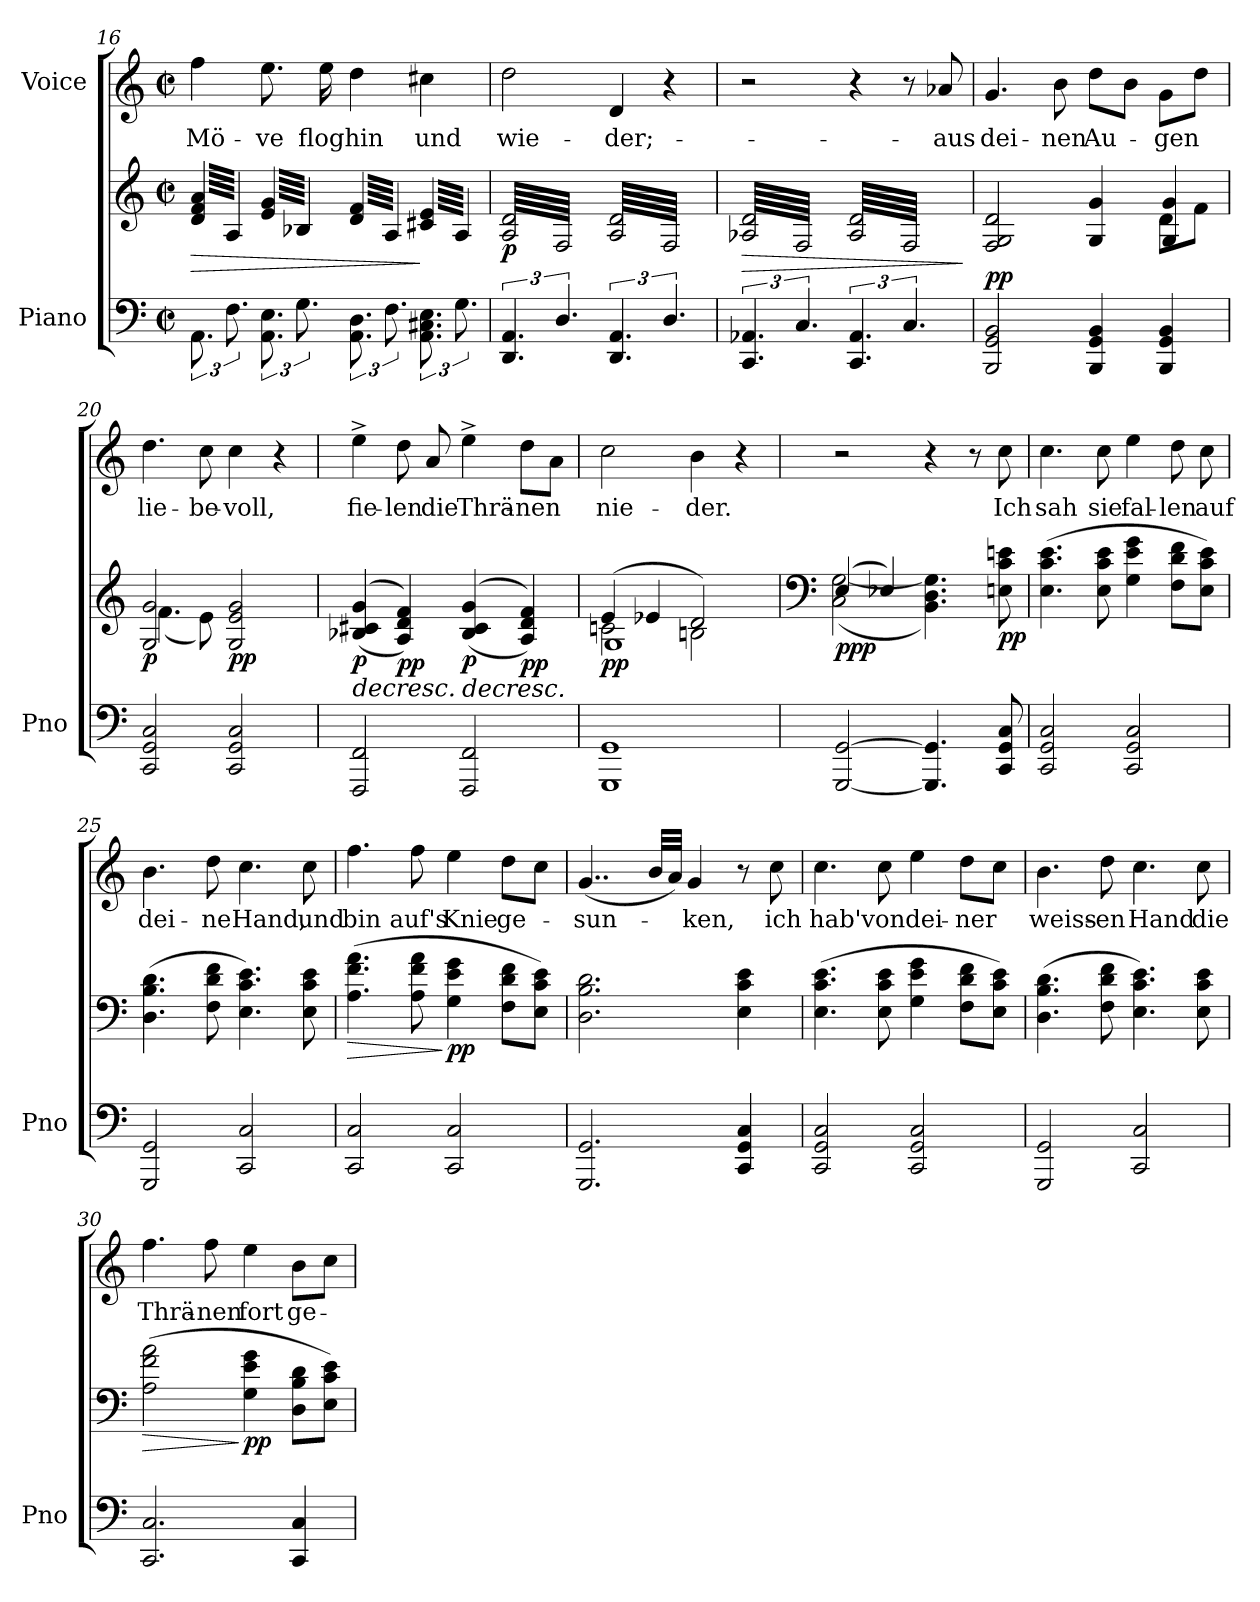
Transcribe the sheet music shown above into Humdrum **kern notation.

**kern	**kern	**dynam	**kern	**text
*part2	*part2	*part2	*part1	*part1
*staff3	*staff2	*staff2/3	*staff1	*staff1
*I"Piano	*	*	*I"Voice	*
*I'Pno	*	*	*	*
*clefF4	*clefG2	*	*clefG2	*
*k[]	*k[]	*	*k[]	*
*M2/2	*M2/2	*	*M2/2	*
*met(c|)	*met(c|)	*	*met(c|)	*
=16	=16	=16	=16	=16
!	!	!LO:HP:b	!	!LO:LY:b
*	*tremolo	*	*	*
12.AA\	64d/ 64f/ 64a/LLLL	>	4ff\	Mö-
.	64A/	.	.	.
.	64d/ 64f/ 64a/	.	.	.
.	64A/	.	.	.
.	64d/ 64f/ 64a/	.	.	.
.	64A/	.	.	.
.	64d/ 64f/ 64a/	.	.	.
.	64A/	.	.	.
12.F\	64d/ 64f/ 64a/	.	.	.
.	64A/	.	.	.
.	64d/ 64f/ 64a/	.	.	.
.	64A/	.	.	.
.	64d/ 64f/ 64a/	.	.	.
.	64A/	.	.	.
.	64d/ 64f/ 64a/	.	.	.
.	64A/JJJJ	.	.	.
!	!	!	!	!LO:LY:b
12.AA\ 12.E\	64e/ 64g/LLLL	.	8.ee\	-ve
.	64B-X/	.	.	.
.	64e/ 64g/	.	.	.
.	64B-X/	.	.	.
.	64e/ 64g/	.	.	.
.	64B-X/	.	.	.
.	64e/ 64g/	.	.	.
.	64B-X/	.	.	.
12.G\	64e/ 64g/	.	.	.
.	64B-X/	.	.	.
.	64e/ 64g/	.	.	.
.	64B-X/	.	.	.
!	!	!	!	!LO:LY:b
.	64e/ 64g/	.	16ee\	flog
.	64B-X/	.	.	.
.	64e/ 64g/	.	.	.
.	64B-X/JJJJ	.	.	.
!	!	!	!	!LO:LY:b
12.AA\ 12.D\	64d/ 64f/LLLL	.	4dd\	hin
.	64A/	.	.	.
.	64d/ 64f/	.	.	.
.	64A/	.	.	.
.	64d/ 64f/	.	.	.
.	64A/	.	.	.
.	64d/ 64f/	.	.	.
.	64A/	.	.	.
12.F\	64d/ 64f/	.	.	.
.	64A/	.	.	.
.	64d/ 64f/	.	.	.
.	64A/	.	.	.
.	64d/ 64f/	.	.	.
.	64A/	.	.	.
.	64d/ 64f/	.	.	.
.	64A/JJJJ	.	.	.
!	!	!	!	!LO:LY:b
12.AA\ 12.C#X\ 12.E\	64c#X/ 64e/LLLL	]	4cc#X\	und
.	64A/	.	.	.
.	64c#X/ 64e/	.	.	.
.	64A/	.	.	.
.	64c#X/ 64e/	.	.	.
.	64A/	.	.	.
.	64c#X/ 64e/	.	.	.
.	64A/	.	.	.
12.G\	64c#X/ 64e/	.	.	.
.	64A/	.	.	.
.	64c#X/ 64e/	.	.	.
.	64A/	.	.	.
.	64c#X/ 64e/	.	.	.
.	64A/	.	.	.
.	64c#X/ 64e/	.	.	.
.	64A/JJJJ	.	.	.
=17	=17	=17	=17	=17
!	!	!LO:DY:b	!	!LO:LY:b
6.DD/ 6.AA/	64A/ 64d/LLLL	p	2dd\	wie-
.	64F/	.	.	.
.	64A/ 64d/	.	.	.
.	64F/	.	.	.
.	64A/ 64d/	.	.	.
.	64F/	.	.	.
.	64A/ 64d/	.	.	.
.	64F/	.	.	.
.	64A/ 64d/	.	.	.
.	64F/	.	.	.
.	64A/ 64d/	.	.	.
.	64F/	.	.	.
.	64A/ 64d/	.	.	.
.	64F/	.	.	.
.	64A/ 64d/	.	.	.
.	64F/	.	.	.
6.D/	64A/ 64d/	.	.	.
.	64F/	.	.	.
.	64A/ 64d/	.	.	.
.	64F/	.	.	.
.	64A/ 64d/	.	.	.
.	64F/	.	.	.
.	64A/ 64d/	.	.	.
.	64F/	.	.	.
.	64A/ 64d/	.	.	.
.	64F/	.	.	.
.	64A/ 64d/	.	.	.
.	64F/	.	.	.
.	64A/ 64d/	.	.	.
.	64F/	.	.	.
.	64A/ 64d/	.	.	.
.	64F/JJJJ	.	.	.
!	!	!	!	!LO:LY:b
6.DD/ 6.AA/	64A/ 64d/LLLL	.	4d/	-der;-
.	64F/	.	.	.
.	64A/ 64d/	.	.	.
.	64F/	.	.	.
.	64A/ 64d/	.	.	.
.	64F/	.	.	.
.	64A/ 64d/	.	.	.
.	64F/	.	.	.
.	64A/ 64d/	.	.	.
.	64F/	.	.	.
.	64A/ 64d/	.	.	.
.	64F/	.	.	.
.	64A/ 64d/	.	.	.
.	64F/	.	.	.
.	64A/ 64d/	.	.	.
.	64F/	.	.	.
6.D/	64A/ 64d/	.	4r	.
.	64F/	.	.	.
.	64A/ 64d/	.	.	.
.	64F/	.	.	.
.	64A/ 64d/	.	.	.
.	64F/	.	.	.
.	64A/ 64d/	.	.	.
.	64F/	.	.	.
.	64A/ 64d/	.	.	.
.	64F/	.	.	.
.	64A/ 64d/	.	.	.
.	64F/	.	.	.
.	64A/ 64d/	.	.	.
.	64F/	.	.	.
.	64A/ 64d/	.	.	.
.	64F/JJJJ	.	.	.
=18	=18	=18	=18	=18
!	!	!LO:HP:b	!	!
6.CC/ 6.AA-X/	64A-X/ 64d/LLLL	>	2r	.
.	64F/	.	.	.
.	64A-X/ 64d/	.	.	.
.	64F/	.	.	.
.	64A-X/ 64d/	.	.	.
.	64F/	.	.	.
.	64A-X/ 64d/	.	.	.
.	64F/	.	.	.
.	64A-X/ 64d/	.	.	.
.	64F/	.	.	.
.	64A-X/ 64d/	.	.	.
.	64F/	.	.	.
.	64A-X/ 64d/	.	.	.
.	64F/	.	.	.
.	64A-X/ 64d/	.	.	.
.	64F/	.	.	.
6.C/	64A-X/ 64d/	.	.	.
.	64F/	.	.	.
.	64A-X/ 64d/	.	.	.
.	64F/	.	.	.
.	64A-X/ 64d/	.	.	.
.	64F/	.	.	.
.	64A-X/ 64d/	.	.	.
.	64F/	.	.	.
.	64A-X/ 64d/	.	.	.
.	64F/	.	.	.
.	64A-X/ 64d/	.	.	.
.	64F/	.	.	.
.	64A-X/ 64d/	.	.	.
.	64F/	.	.	.
.	64A-X/ 64d/	.	.	.
.	64F/JJJJ	.	.	.
6.CC/ 6.AA-/	64A-/ 64d/LLLL	.	4r	.
.	64F/	.	.	.
.	64A-/ 64d/	.	.	.
.	64F/	.	.	.
.	64A-/ 64d/	.	.	.
.	64F/	.	.	.
.	64A-/ 64d/	.	.	.
.	64F/	.	.	.
.	64A-/ 64d/	.	.	.
.	64F/	.	.	.
.	64A-/ 64d/	.	.	.
.	64F/	.	.	.
.	64A-/ 64d/	.	.	.
.	64F/	.	.	.
.	64A-/ 64d/	.	.	.
.	64F/	.	.	.
6.C/	64A-/ 64d/	.	8r	.
.	64F/	.	.	.
.	64A-/ 64d/	.	.	.
.	64F/	.	.	.
.	64A-/ 64d/	.	.	.
.	64F/	.	.	.
.	64A-/ 64d/	.	.	.
.	64F/	.	.	.
!	!	!	!	!LO:LY:b
.	64A-/ 64d/	.	8a-X/	-aus
.	64F/	.	.	.
.	64A-/ 64d/	.	.	.
.	64F/	.	.	.
.	64A-/ 64d/	.	.	.
.	64F/	.	.	.
.	64A-/ 64d/	.	.	.
.	64F/JJJJ	.	.	.
*	*Xtremolo	*	*	*
.	.	]	.	.
=19	=19	=19	=19	=19
*	*^	*	*	*
!	!	!	!LO:DY:a=2	!	!LO:LY:b
2BBB/ 2GG/ 2BB/	2.ryy	2F/ 2G/ 2d/	pp	4.g/	dei-
.	.	.	.	.	.
.	.	.	.	.	.
.	.	.	.	.	.
.	.	.	.	.	.
.	.	.	.	.	.
.	.	.	.	.	.
.	.	.	.	.	.
.	.	.	.	.	.
.	.	.	.	.	.
.	.	.	.	.	.
.	.	.	.	.	.
.	.	.	.	.	.
.	.	.	.	.	.
.	.	.	.	.	.
.	.	.	.	.	.
!	!	!	!	!	!LO:LY:b
.	.	.	.	8b\	-nen
!	!	!	!	!	!LO:LY:b
4BBB/ 4GG/ 4BB/	.	4G/ 4g/	.	8dd\L	Au-
.	.	.	.	8b\J	.
!	!	!	!	!	!LO:LY:b
4BBB/ 4GG/ 4BB/	8d\L	4G/ 4g/	.	8g\L	-gen
.	8f\J	.	.	8dd\J	.
!!LO:PB:g=z
=20	=20	=20	=20	=20	=20
!	!	!	!LO:DY:b	!	!LO:LY:b
2CC/ 2GG/ 2C/	2G/ 2g/	(4.f\	p	4.dd\	lie-
!	!	!	!	!	!LO:LY:b
.	.	8e\)	.	8cc\	-be-
!	!	!	!LO:DY:b	!	!LO:LY:b
2CC/ 2GG/ 2C/	2G/ 2e/ 2g/	2rgyy	pp	4cc\	-voll,
.	.	.	.	4r	.
*	*v	*v	*	*	*
=21	=21	=21	=21	=21
!	!	!LO:HP:b	!	!LO:LY:b
!	!	!LO:DY:n=1:b	!	!
2FFF/ 2FF/	((>4B-X/ 4c#X/ 4g/	> p	4ee^\	fie-
!	!	!LO:DY:n=2:b	!	!LO:LY:b
.	4A/ 4d/ 4f/))	pp	8dd\	-len
!	!	!	!	!LO:LY:b
.	.	.	8a/	die
!	!	!LO:HP:n=1:b	!	!LO:LY:b
!	!	!LO:DY:n=3:b	!	!
2FFF/ 2FF/	((>4B-/ 4c#/ 4g/	] > p	4ee^\	Thrä-
!	!	!LO:DY:n=4:b	!	!LO:LY:b
.	4A/ 4d/ 4f/))	pp	8dd\L	-nen
.	.	.	8a\J	.
.	.	]	.	.
=22	=22	=22	=22	=22
*	*^	*	*	*
*	*	*^	*	*	*
!	!	!	!	!LO:DY:b	!	!LO:LY:b
1GGG 1GG	(4e/	2cn\	1G	pp	2cc\	nie-
.	4e-X/	.	.	.	.	.
!	!	!	!	!	!	!LO:LY:b
.	2d/)	2Bn\	.	.	4b\	-der.
.	.	.	.	.	4r	.
*	*v	*v	*v	*	*	*
=23	=23	=23	=23	=23
*	*clefF4	*	*	*
*	*^	*	*	*
!	!	!	!LO:DY:b	!	!
[2GGG/ [2GG/	(4E/	(2C\ [2G\	ppp	2r	.
.	4E-X/)	.	.	.	.
4.GGG/] 4.GG/]	2rFyy	4.BB\ 4.D\ 4.G\])	.	4r	.
.	.	.	.	8r	.
!	!	!	!LO:DY:b	!	!LO:LY:b
8CC/ 8GG/ 8C/	.	8En\ 8c\ 8en\	pp	8cc\	Ich
=24	=24	=24	=24	=24	=24
!	!	!	!	!	!LO:LY:b
*	*v	*v	*	*	*
2CC/ 2GG/ 2C/	(4.E\ 4.c\ 4.e\	.	4.cc\	sah
!	!	!	!	!LO:LY:b
.	8E\ 8c\ 8e\	.	8cc\	sie
!	!	!	!	!LO:LY:b
2CC/ 2GG/ 2C/	4G\ 4e\ 4g\	.	4ee\	fal-
!	!	!	!	!LO:LY:b
.	8F\ 8d\ 8f\L	.	8dd\	-len
!	!	!	!	!LO:LY:b
.	8E\ 8c\ 8e\J)	.	8cc\	auf
=25	=25	=25	=25	=25
!	!	!	!	!LO:LY:b
2GGG/ 2GG/	(4.D\ 4.B\ 4.d\	.	4.b\	dei-
!	!	!	!	!LO:LY:b
.	8F\ 8d\ 8f\	.	8dd\	-ne
!	!	!	!	!LO:LY:b
2CC/ 2C/	4.E\ 4.c\ 4.e\)	.	4.cc\	Hand,
!	!	!	!	!LO:LY:b
.	8E\ 8c\ 8e\	.	8cc\	und
!!LO:LB:g=z
=26	=26	=26	=26	=26
!	!	!LO:HP:b	!	!LO:LY:b
2CC/ 2C/	(4.A\ 4.f\ 4.a\	>	4.ff\	bin
!	!	!	!	!LO:LY:b
.	8A\ 8f\ 8a\	.	8ff\	auf's
!	!	!LO:DY:n=1:b	!	!LO:LY:b
2CC/ 2C/	4G\ 4e\ 4g\	] pp	4ee\	Knie
!	!	!	!	!LO:LY:b
.	8F\ 8d\ 8f\L	.	8dd\L	ge-
.	8E\ 8c\ 8e\J)	.	8cc\J	.
=27	=27	=27	=27	=27
!	!	!	!	!LO:LY:b
2.GGG/ 2.GG/	2.D\ 2.B\ 2.d\	.	(4..g/	-sun-
.	.	.	32b/LLL	.
.	.	.	32a/JJJ)	.
!	!	!	!	!LO:LY:b
.	.	.	4g/	-ken,
4CC/ 4GG/ 4C/	4E\ 4c\ 4e\	.	8r	.
!	!	!	!	!LO:LY:b
.	.	.	8cc\	ich
=28	=28	=28	=28	=28
!	!	!	!	!LO:LY:b
2CC/ 2GG/ 2C/	(4.E\ 4.c\ 4.e\	.	4.cc\	hab'
!	!	!	!	!LO:LY:b
.	8E\ 8c\ 8e\	.	8cc\	von
!	!	!	!	!LO:LY:b
2CC/ 2GG/ 2C/	4G\ 4e\ 4g\	.	4ee\	dei-
!	!	!	!	!LO:LY:b
.	8F\ 8d\ 8f\L	.	8dd\L	-ner
.	8E\ 8c\ 8e\J)	.	8cc\J	.
=29	=29	=29	=29	=29
!	!	!	!	!LO:LY:b
2GGG/ 2GG/	(4.D\ 4.B\ 4.d\	.	4.b\	weiss-
!	!	!	!	!LO:LY:b
.	8F\ 8d\ 8f\	.	8dd\	-en
!	!	!	!	!LO:LY:b
2CC/ 2C/	4.E\ 4.c\ 4.e\)	.	4.cc\	Hand
!	!	!	!	!LO:LY:b
.	8E\ 8c\ 8e\	.	8cc\	die
=30	=30	=30	=30	=30
!	!	!LO:HP:b	!	!LO:LY:b
2.CC/ 2.C/	(2A\ 2f\ 2a\	>	4.ff\	Thrä-
!	!	!	!	!LO:LY:b
.	.	.	8ff\	-nen
!	!	!LO:DY:n=1:b	!	!LO:LY:b
.	4G\ 4e\ 4g\	] pp	4ee\	fort
!	!	!	!	!LO:LY:b
4CC/ 4C/	8D\ 8B\ 8d\L	.	8b\L	ge-
.	8E\ 8c\ 8e\J)	.	8cc\J	.
=	=	=	=	=
*-	*-	*-	*-	*-
